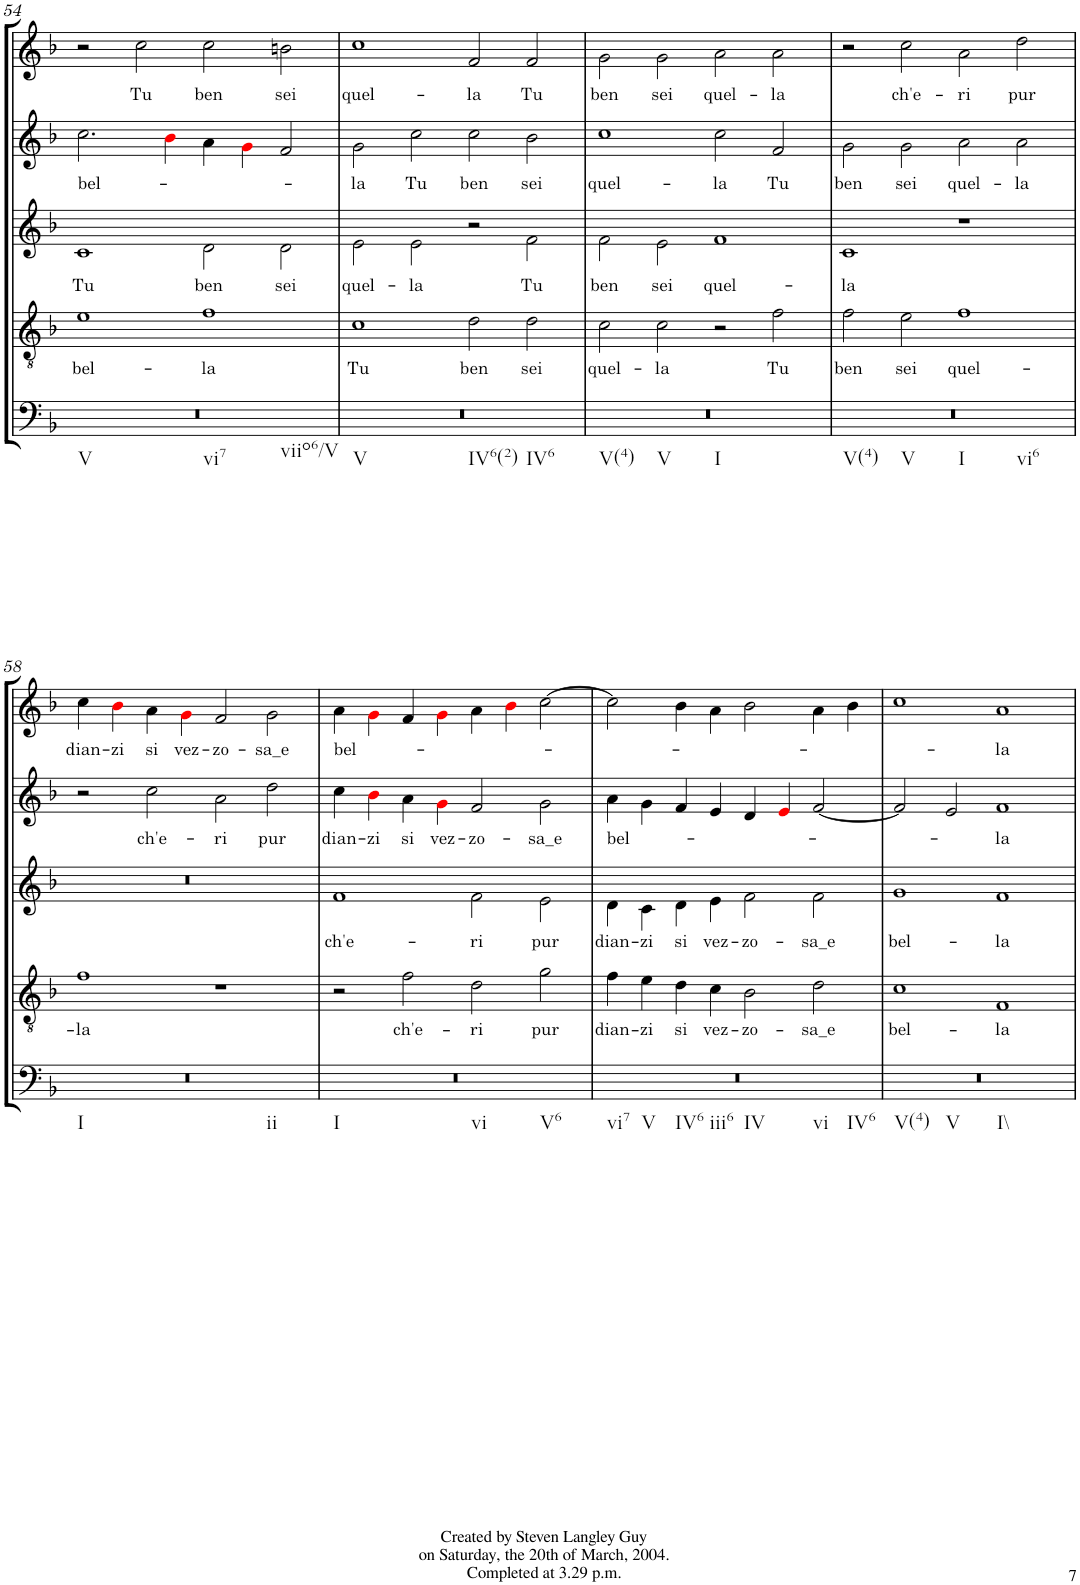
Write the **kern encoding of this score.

**kern	**kern	**text	**kern	**text	**kern	**text	**kern	**text
*part5	*part4	*part4	*part3	*part3	*part2	*part2	*part1	*part1
*staff5	*staff4	*staff4	*staff3	*staff3	*staff2	*staff2	*staff1	*staff1
*I"Basso	*I"Tenore	*	*I"Alto	*	*I"Quinto	*	*I"Canto	*
!!LO:PB:g=z
*clefF4	*clefGv2	*	*clefG2	*	*clefG2	*	*clefG2	*
*Trd7c12	*Trd7c12	*	*	*	*	*	*	*
*k[b-]	*k[b-]	*	*k[b-]	*	*k[b-]	*	*k[b-]	*
*F:	*F:	*	*F:	*	*F:	*	*F:	*
*M4/4	*M4/4	*	*M4/4	*	*M4/4	*	*M4/4	*
*met(c)	*met(c)	*	*met(c)	*	*met(c)	*	*met(c)	*
=54	=54	=54	=54	=54	=54	=54	=54	=54
!LO:TX:b:t=V	!	!	!	!	!	!	!	!
!LO:TX:b:t=vi7	!	!	!	!	!	!	!	!
!LO:TX:b:t=viio6/V	!	!	!	!	!	!	!	!
!	!	!LO:LY:b	!	!LO:LY:b	!	!LO:LY:b	!	!
1r	1e	bel-	1c	Tu	2.cc\	bel-	2r	.
!	!	!	!	!	!	!	!	!LO:LY:b
.	.	.	.	.	.	.	2cc\	Tu
.	.	.	.	.	4b-i\	.	.	.
!	!	!LO:LY:b	!	!LO:LY:b	!	!	!	!LO:LY:b
1ryy	1f	-la	2d\	ben	4a\	.	2cc\	ben
.	.	.	.	.	4gi\	.	.	.
!	!	!	!	!LO:LY:b	!	!	!	!LO:LY:b
.	.	.	2d\	sei	2f/	.	2bn\	sei
=55	=55	=55	=55	=55	=55	=55	=55	=55
!LO:TX:b:t=V	!	!	!	!	!	!	!	!
!LO:TX:b:t=IV6(2)	!	!	!	!	!	!	!	!
!LO:TX:b:t=IV6	!	!	!	!	!	!	!	!
!	!	!LO:LY:b	!	!LO:LY:b	!	!LO:LY:b	!	!LO:LY:b
1r	1c	Tu	2e\	quel-	2g\	-la	1cc	quel-
!	!	!	!	!LO:LY:b	!	!LO:LY:b	!	!
.	.	.	2e\	-la	2cc\	Tu	.	.
!	!	!LO:LY:b	!	!	!	!LO:LY:b	!	!LO:LY:b
1ryy	2d\	ben	2r	.	2cc\	ben	2f/	-la
!	!	!LO:LY:b	!	!LO:LY:b	!	!LO:LY:b	!	!LO:LY:b
.	2d\	sei	2f\	Tu	2b-\	sei	2f/	Tu
=56	=56	=56	=56	=56	=56	=56	=56	=56
!LO:TX:b:t=V(4)	!	!	!	!	!	!	!	!
!LO:TX:b:t=V	!	!	!	!	!	!	!	!
!LO:TX:b:t=I	!	!	!	!	!	!	!	!
!	!	!LO:LY:b	!	!LO:LY:b	!	!LO:LY:b	!	!LO:LY:b
1r	2c\	quel-	2f\	ben	1cc	quel-	2g\	ben
!	!	!LO:LY:b	!	!LO:LY:b	!	!	!	!LO:LY:b
.	2c\	-la	2e\	sei	.	.	2g\	sei
!	!	!	!	!LO:LY:b	!	!LO:LY:b	!	!LO:LY:b
1ryy	2r	.	1f	quel-	2cc\	-la	2a\	quel-
!	!	!LO:LY:b	!	!	!	!LO:LY:b	!	!LO:LY:b
.	2f\	Tu	.	.	2f/	Tu	2a\	-la
=57	=57	=57	=57	=57	=57	=57	=57	=57
!LO:TX:b:t=V(4)	!	!	!	!	!	!	!	!
!LO:TX:b:t=V	!	!	!	!	!	!	!	!
!LO:TX:b:t=I	!	!	!	!	!	!	!	!
!LO:TX:b:t=vi6	!	!	!	!	!	!	!	!
!	!	!LO:LY:b	!	!LO:LY:b	!	!LO:LY:b	!	!
1r	2f\	ben	1c	-la	2g\	ben	2r	.
!	!	!LO:LY:b	!	!	!	!LO:LY:b	!	!LO:LY:b
.	2e\	sei	.	.	2g\	sei	2cc\	ch'e-
!	!	!LO:LY:b	!	!	!	!LO:LY:b	!	!LO:LY:b
1ryy	1f	quel-	1r	.	2a\	quel-	2a\	-ri
!	!	!	!	!	!	!LO:LY:b	!	!LO:LY:b
.	.	.	.	.	2a\	-la	2dd\	pur
!!LO:LB:g=z
=58	=58	=58	=58	=58	=58	=58	=58	=58
!LO:TX:b:t=I	!	!	!	!	!	!	!	!
!LO:TX:b:t=ii	!	!	!	!	!	!	!	!
!	!	!LO:LY:b	!	!	!	!	!	!LO:LY:b
1r	1f	-la	1r	.	2r	.	4cc\	dian-
!	!	!	!	!	!	!	!	!LO:LY:b
.	.	.	.	.	.	.	4b-i\	-zi
!	!	!	!	!	!	!LO:LY:b	!	!LO:LY:b
.	.	.	.	.	2cc\	ch'e-	4a\	si
!	!	!	!	!	!	!	!	!LO:LY:b
.	.	.	.	.	.	.	4gi\	vez-
!	!	!	!	!	!	!LO:LY:b	!	!LO:LY:b
1ryy	1r	.	1ryy	.	2a\	-ri	2f/	-zo-
!	!	!	!	!	!	!LO:LY:b	!	!LO:LY:b
.	.	.	.	.	2dd\	pur	2g\	-sa_e
=59	=59	=59	=59	=59	=59	=59	=59	=59
!LO:TX:b:t=I	!	!	!	!	!	!	!	!
!LO:TX:b:t=vi	!	!	!	!	!	!	!	!
!LO:TX:b:t=V6	!	!	!	!	!	!	!	!
!	!	!	!	!LO:LY:b	!	!LO:LY:b	!	!LO:LY:b
1r	2r	.	1f	ch'e-	4cc\	dian-	4a\	bel-
!	!	!	!	!	!	!LO:LY:b	!	!
.	.	.	.	.	4b-i\	-zi	4gi\	.
!	!	!LO:LY:b	!	!	!	!LO:LY:b	!	!
.	2f\	ch'e-	.	.	4a\	si	4f/	.
!	!	!	!	!	!	!LO:LY:b	!	!
.	.	.	.	.	4gi\	vez-	4gi\	.
!	!	!LO:LY:b	!	!LO:LY:b	!	!LO:LY:b	!	!
1ryy	2d\	-ri	2f\	-ri	2f/	-zo-	4a\	.
.	.	.	.	.	.	.	4b-i\	.
!	!	!LO:LY:b	!	!LO:LY:b	!	!LO:LY:b	!	!
.	2g\	pur	2e\	pur	2g\	-sa_e	[>2cc\	.
=60	=60	=60	=60	=60	=60	=60	=60	=60
!LO:TX:b:t=vi7	!	!	!	!	!	!	!	!
!LO:TX:b:t=V	!	!	!	!	!	!	!	!
!LO:TX:b:t=IV6	!	!	!	!	!	!	!	!
!LO:TX:b:t=iii6	!	!	!	!	!	!	!	!
!LO:TX:b:t=IV	!	!	!	!	!	!	!	!
!LO:TX:b:t=vi	!	!	!	!	!	!	!	!
!LO:TX:b:t=IV6	!	!	!	!	!	!	!	!
!	!	!LO:LY:b	!	!LO:LY:b	!	!LO:LY:b	!	!
1r	4f\	dian-	4d\	dian-	4a\	bel-	2cc\]	.
!	!	!LO:LY:b	!	!LO:LY:b	!	!	!	!
.	4e\	-zi	4c\	-zi	4g\	.	.	.
!	!	!LO:LY:b	!	!LO:LY:b	!	!	!	!
.	4d\	si	4d\	si	4f/	.	4b-\	.
!	!	!LO:LY:b	!	!LO:LY:b	!	!	!	!
.	4c\	vez-	4e\	vez-	4e/	.	4a\	.
!	!	!LO:LY:b	!	!LO:LY:b	!	!	!	!
1ryy	2B-\	-zo-	2f\	-zo-	4d/	.	2b-\	.
.	.	.	.	.	4ei/	.	.	.
!	!	!LO:LY:b	!	!LO:LY:b	!	!	!	!
.	2d\	-sa_e	2f\	-sa_e	[<2f/	.	4a\	.
.	.	.	.	.	.	.	4b-\	.
=61	=61	=61	=61	=61	=61	=61	=61	=61
!LO:TX:b:t=V(4)	!	!	!	!	!	!	!	!
!LO:TX:b:t=V	!	!	!	!	!	!	!	!
!LO:TX:b:t=I\\	!	!	!	!	!	!	!	!
!	!	!LO:LY:b	!	!LO:LY:b	!	!	!	!
1r	1c	bel-	1g	bel-	2f/]	.	1cc	.
.	.	.	.	.	2e/	.	.	.
!	!	!LO:LY:b	!	!LO:LY:b	!	!LO:LY:b	!	!LO:LY:b
1ryy	1F	-la	1f	-la	1f	-la	1a	-la
=	=	=	=	=	=	=	=	=
*-	*-	*-	*-	*-	*-	*-	*-	*-
